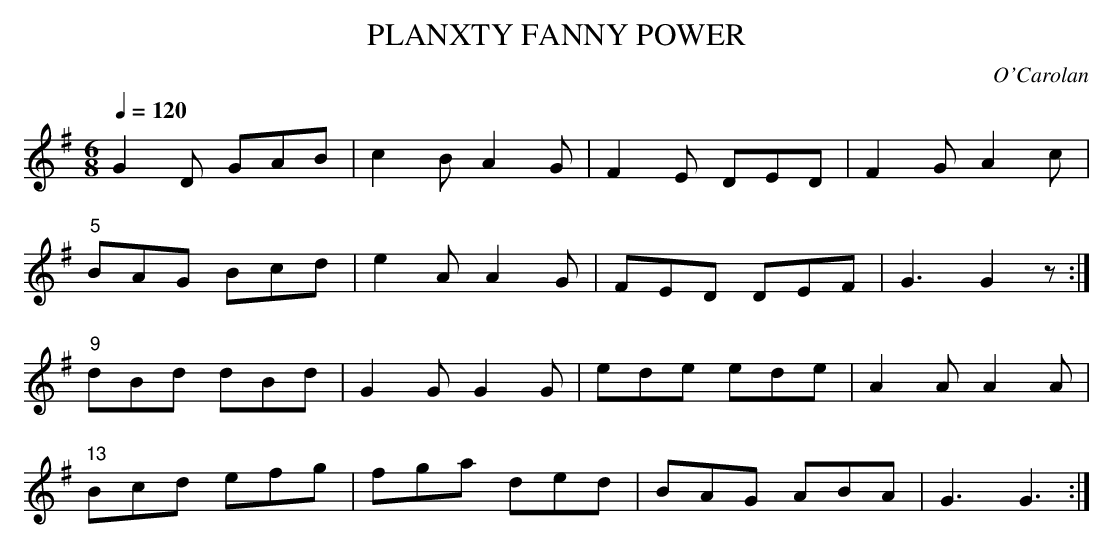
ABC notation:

X:1
T:PLANXTY FANNY POWER
C:O'Carolan
Q:1/4=120
M:6/8
L:1/8
K:G % source key A
G2D GAB|c2B A2G|F2E DED|F2G A2c|
"5"BAG Bcd|e2A A2G|FED DEF|G3G2z:|
"9"dBd dBd|G2G G2G|ede ede|A2A A2A|
"13"Bcd efg|fga ded|BAG ABA|G3 G3:|
